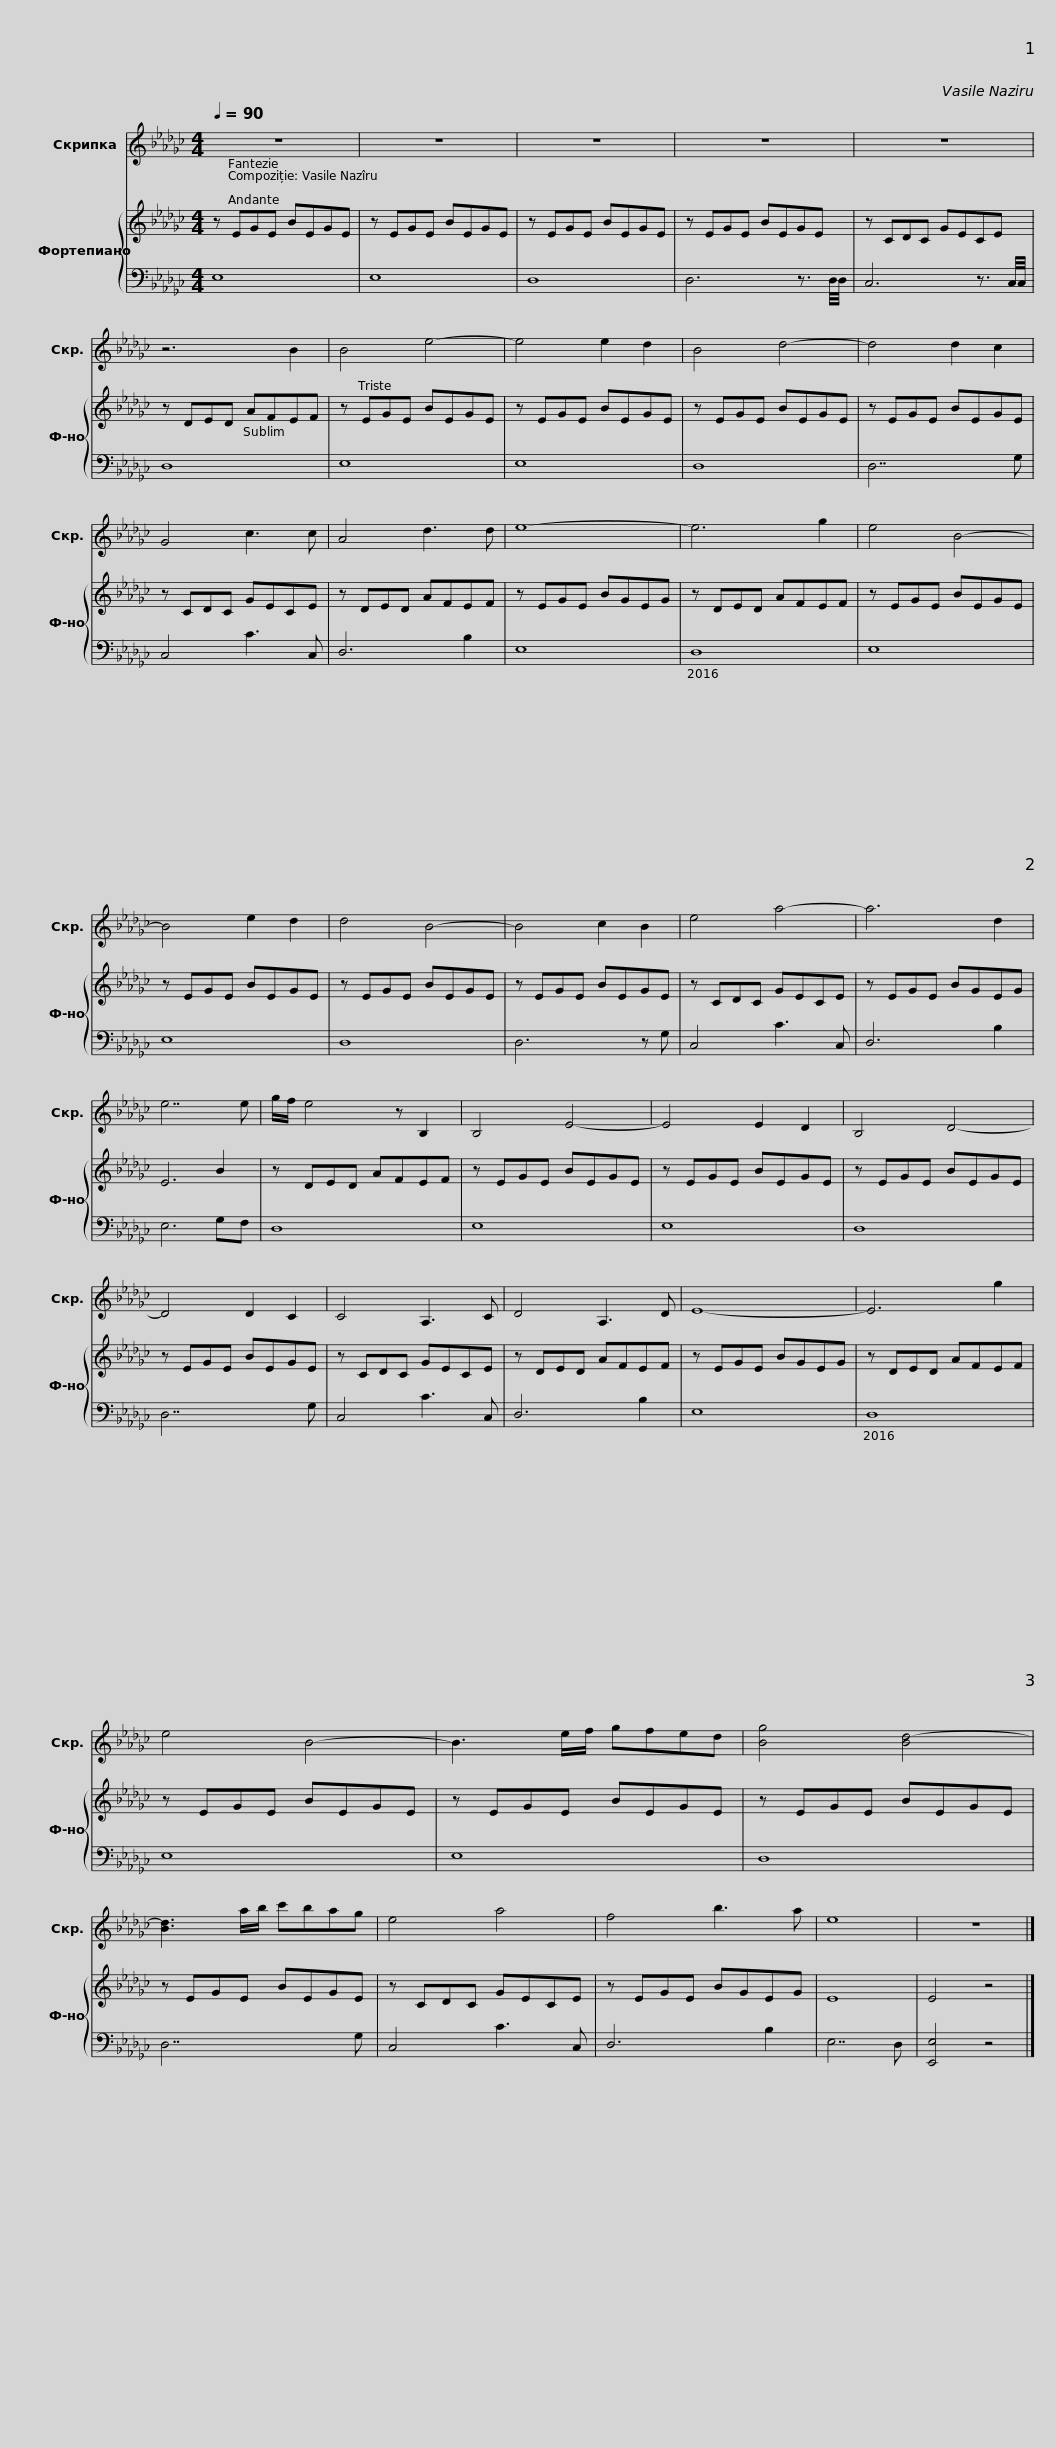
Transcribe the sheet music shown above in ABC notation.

X:1
%%score 1 { 2 | 3 }
L:1/8
Q:1/4=90
M:4/4
I:linebreak $
K:Gb
V:1 treble
V:2 treble
V:3 bass
V:1
 z8 | z8 | z8 | z8 |$ z8 | %5
 z6 B2 | B4 e4- | e4 e2 d2 |$ B4 d4- | d4 d2 c2 | %10
 G4 c3 c | A4 d3 d |$ e8- | e6 g2 | e4 B4- | %15
 B4 e2 d2 |$ d4 B4- | B4 c2 B2 | e4 a4- | a6 d2 | %20
 e7 e |$ g/f/ e4 z B,2 | B,4 E4- | E4 E2 D2 | B,4 D4- |$ %25
 D4 D2 C2 | C4 A,3 C | D4 A,3 D | E8- |$ E6 g2 | %30
 e4 B4- | B3 e/f/ gfed | [Bg]4 [Bd-]4 |$ [Bd]3 a/b/ c'bag | e4 a4 | %35
 f4 b3 a | e8 | z8 |] %38
V:2
 z EGE BEGE | z EGE BEGE | z EGE BEGE | z EGE BEGE |$ z CDC GECE | %5
 z DED AFEF | z EGE BEGE | z EGE BEGE |$ z EGE BEGE | z EGE BEGE | %10
 z CDC GECE | z DED AFEF |$ z EGE BGEG | z DED AFEF | z EGE BEGE | %15
 z EGE BEGE |$ z EGE BEGE | z EGE BEGE | z CDC GECE | z EGE BGEG | %20
 E6 B2 |$ z DED AFEF | z EGE BEGE | z EGE BEGE | z EGE BEGE |$ %25
 z EGE BEGE | z CDC GECE | z DED AFEF | z EGE BGEG |$ z DED AFEF | %30
 z EGE BEGE | z EGE BEGE | z EGE BEGE |$ z EGE BEGE | z CDC GECE | %35
 z EGE BGEG | E8 | E4 z4 |] %38
V:3
 E,8 | E,8 | D,8 | D,6 z3/2 D,/4D,/4 |$ C,6 z3/2 C,/4C,/4 | %5
 D,8 | E,8 | E,8 |$ D,8 | D,7 G, | %10
 C,4 C3 C, | D,6 B,2 |$ E,8 | D,8 | E,8 | %15
 E,8 |$ D,8 | D,6 z G, | C,4 C3 C, | D,6 B,2 | %20
 E,6 G,F, |$ D,8 | E,8 | E,8 | D,8 |$ %25
 D,7 G, | C,4 C3 C, | D,6 B,2 | E,8 |$ D,8 | %30
 E,8 | E,8 | D,8 |$ D,7 G, | C,4 C3 C, | %35
 D,6 B,2 | E,7 D, | [E,,E,]4 z4 |] %38
